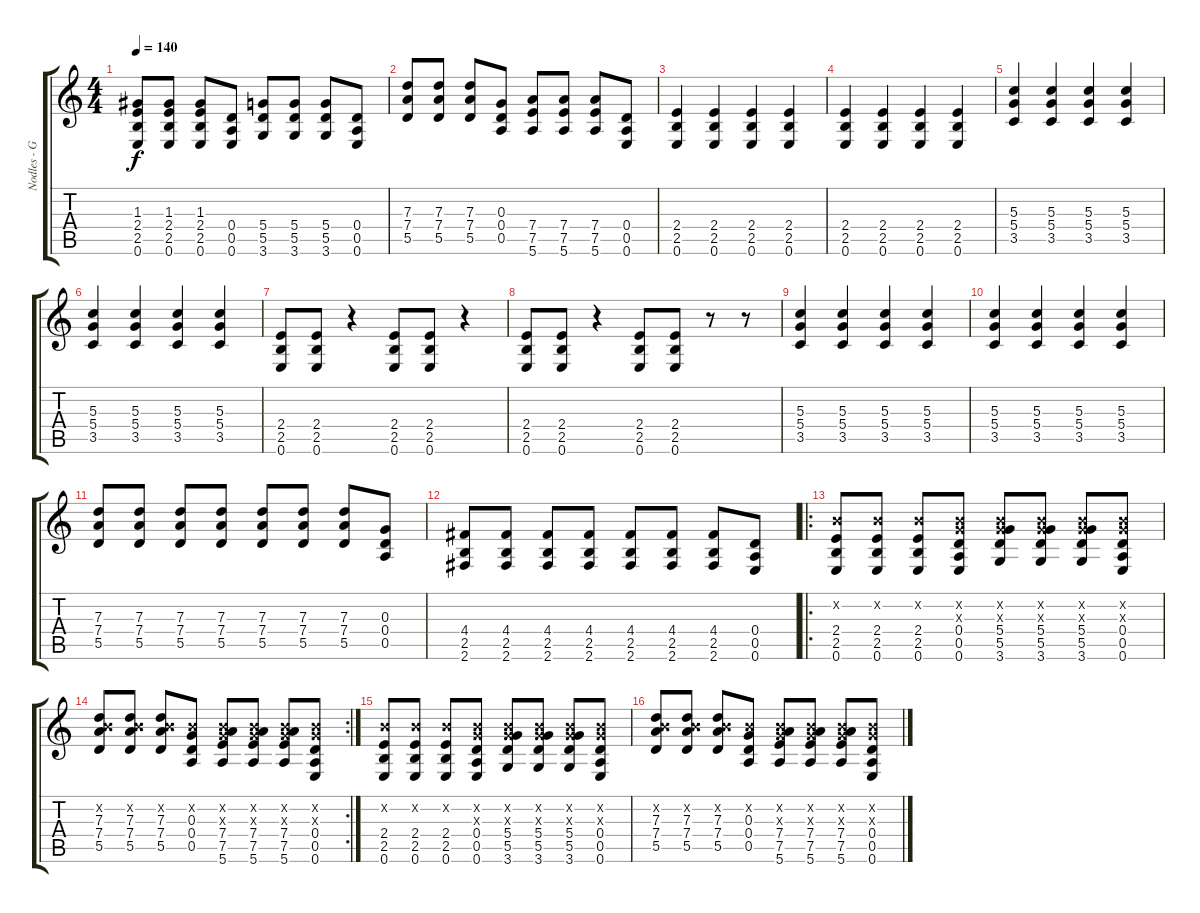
\track ("Nodles - Guitarra" "Nodles - G") {instrument electricguitarclean}
\staff {score tabs}
\tuning (E4 B3 G3 D3 A2 E2) {hide}
\ts (4 4)
\tempo 140
\clef g2
\ks c
(1.3 2.4 2.5 0.6).8{dy f} (1.3 2.4 2.5 0.6).8 (1.3 2.4 2.5 0.6).8 (0.4 0.5 0.6).8 (5.4 5.5 3.6).8 (5.4 5.5 3.6).8 (5.4 5.5 3.6).8 (0.4 0.5 0.6).8 |
(7.3 7.4 5.5).8 (7.3 7.4 5.5).8 (7.3 7.4 5.5).8 (0.3 0.4 0.5).8 (7.4 7.5 5.6).8 (7.4 7.5 5.6).8 (7.4 7.5 5.6).8 (0.4 0.5 0.6).8 |
(2.4 2.5 0.6).4 (2.4 2.5 0.6).4 (2.4 2.5 0.6).4 (2.4 2.5 0.6).4 |
(2.4 2.5 0.6).4 (2.4 2.5 0.6).4 (2.4 2.5 0.6).4 (2.4 2.5 0.6).4 |
(5.3 5.4 3.5).4{volume 12} (5.3 5.4 3.5).4 (5.3 5.4 3.5).4 (5.3 5.4 3.5).4 |
(5.3 5.4 3.5).4 (5.3 5.4 3.5).4 (5.3 5.4 3.5).4 (5.3 5.4 3.5).4 |
(2.4 2.5 0.6).8 (2.4 2.5 0.6).8 r.4 (2.4 2.5 0.6).8 (2.4 2.5 0.6).8 r.4 |
(2.4 2.5 0.6).8 (2.4 2.5 0.6).8 r.4 (2.4 2.5 0.6).8 (2.4 2.5 0.6).8 r.8 r.8 |
(5.3 5.4 3.5).4 (5.3 5.4 3.5).4 (5.3 5.4 3.5).4 (5.3 5.4 3.5).4 |
(5.3 5.4 3.5).4 (5.3 5.4 3.5).4 (5.3 5.4 3.5).4 (5.3 5.4 3.5).4 |
(7.3 7.4 5.5).8 (7.3 7.4 5.5).8 (7.3 7.4 5.5).8 (7.3 7.4 5.5).8 (7.3 7.4 5.5).8 (7.3 7.4 5.5).8 (7.3 7.4 5.5).8 (0.3 0.4 0.5).8 |
(4.4 2.5 2.6).8 (4.4 2.5 2.6).8 (4.4 2.5 2.6).8 (4.4 2.5 2.6).8 (4.4 2.5 2.6).8 (4.4 2.5 2.6).8 (4.4 2.5 2.6).8 (0.4 0.5 0.6).8 |
\ro
(0.2{x} 2.4 2.5 0.6).8{volume 11 instrument electricguitarmuted} (0.2{x} 2.4 2.5 0.6).8 (0.2{x} 2.4 2.5 0.6).8 (0.2{x} 0.3{x} 0.4 0.5 0.6).8 (0.2{x} 0.3{x} 5.4 5.5 3.6).8 (0.2{x} 0.3{x} 5.4 5.5 3.6).8 (0.2{x} 0.3{x} 5.4 5.5 3.6).8 (0.2{x} 0.3{x} 0.4 0.5 0.6).8 |
\rc 2
(0.2{x} 7.3 7.4 5.5).8 (0.2{x} 7.3 7.4 5.5).8 (0.2{x} 7.3 7.4 5.5).8 (0.2{x} 0.3 0.4 0.5).8 (0.2{x} 0.3{x} 7.4 7.5 5.6).8 (0.2{x} 0.3{x} 7.4 7.5 5.6).8 (0.2{x} 0.3{x} 7.4 7.5 5.6).8 (0.2{x} 0.3{x} 0.4 0.5 0.6).8 |
(0.2{x} 2.4 2.5 0.6).8 (0.2{x} 2.4 2.5 0.6).8 (0.2{x} 2.4 2.5 0.6).8 (0.2{x} 0.3{x} 0.4 0.5 0.6).8 (0.2{x} 0.3{x} 5.4 5.5 3.6).8 (0.2{x} 0.3{x} 5.4 5.5 3.6).8 (0.2{x} 0.3{x} 5.4 5.5 3.6).8 (0.2{x} 0.3{x} 0.4 0.5 0.6).8 |
(0.2{x} 7.3 7.4 5.5).8 (0.2{x} 7.3 7.4 5.5).8 (0.2{x} 7.3 7.4 5.5).8 (0.2{x} 0.3 0.4 0.5).8 (0.2{x} 0.3{x} 7.4 7.5 5.6).8 (0.2{x} 0.3{x} 7.4 7.5 5.6).8 (0.2{x} 0.3{x} 7.4 7.5 5.6).8 (0.2{x} 0.3{x} 0.4 0.5 0.6).8
